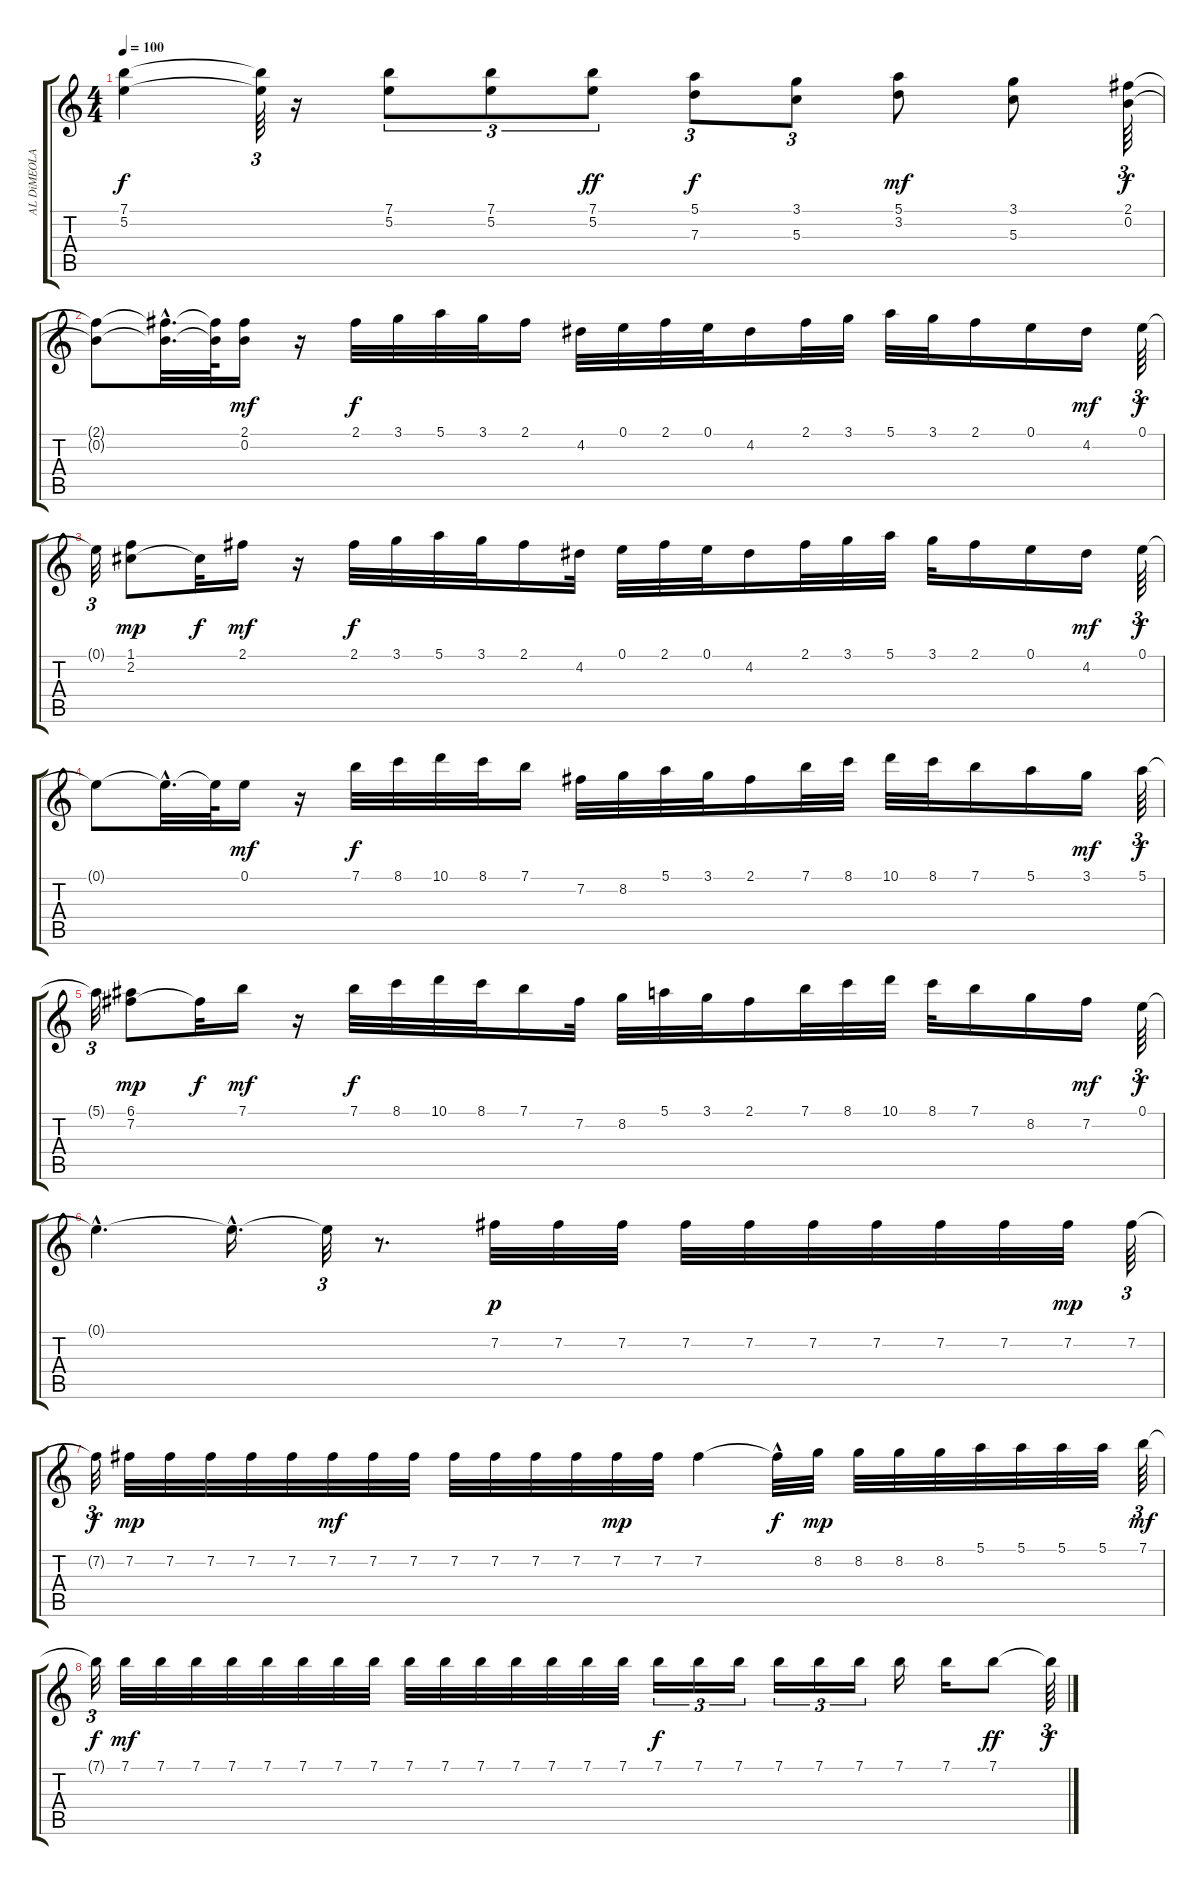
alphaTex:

\track ("AL DiMEOLA" "AL DiMEOLA") {instrument acousticguitarsteel}
\staff {score tabs}
\tuning (E4 B3 G3 D3 A2 E2) {hide}
\ts (4 4)
\tempo 100
\clef g2
\ks c
(7.1{t} 5.2{t}).4{dy f} (7.1{t} 5.2{t}).64{tu (3 2)} r.16 (7.1 5.2).8{tu (3 2)} (7.1 5.2).8{tu (3 2)} (7.1 5.2).8{tu (3 2) dy ff} (5.1 7.3).8{tu (3 2) dy f} (3.1 5.3).8{tu (3 2)} (5.1 3.2).8{dy mf} (3.1 5.3).8 (2.1 0.2).64{tu (3 2) dy f} |
(2.1{t} 0.2{t}).8 (2.1{hac t} 0.2{hac t}).32{d} (2.1{t} 0.2{t}).64 (2.1 0.2).16{dy mf} r.16 2.1.32{dy f} 3.1.32 5.1.32 3.1.32 2.1.16 4.2.32 0.1.32 2.1.32 0.1.32 4.2.16 2.1.32 3.1.32 5.1.32 3.1.32 2.1.16 0.1.16 4.2.16{dy mf} 0.1.64{tu (3 2) dy f} |
0.1{t}.32{tu (3 2)} (1.1 2.2).8{dy mp} 2.2{t}.32{dy f} 2.1.16{dy mf} r.16 2.1.32{dy f} 3.1.32 5.1.32 3.1.32 2.1.16 4.2.32 0.1.32 2.1.32 0.1.32 4.2.16 2.1.32 3.1.32 5.1.32 3.1.32 2.1.16 0.1.16 4.2.16{dy mf} 0.1.64{tu (3 2) dy f} |
0.1{t}.8 0.1{hac t}.32{d} 0.1{t}.64 0.1.16{dy mf} r.16 7.1.32{dy f} 8.1.32 10.1.32 8.1.32 7.1.16 7.2.32 8.2.32 5.1.32 3.1.32 2.1.16 7.1.32 8.1.32 10.1.32 8.1.32 7.1.16 5.1.16 3.1.16{dy mf} 5.1.64{tu (3 2) dy f} |
5.1{t}.32{tu (3 2)} (6.1 7.2).8{dy mp} 7.2{t}.32{dy f} 7.1.16{dy mf} r.16 7.1.32{dy f} 8.1.32 10.1.32 8.1.32 7.1.16 7.2.32 8.2.32 5.1.32 3.1.32 2.1.16 7.1.32 8.1.32 10.1.32 8.1.32 7.1.16 8.2.16 7.2.16{dy mf} 0.1.64{tu (3 2) dy f} |
0.1{hac t}.4{d} 0.1{hac t}.16{d} 0.1{t}.32{tu (3 2)} r.8{d} 7.2.32{dy p} 7.2.32 7.2.32 7.2.32 7.2.32 7.2.32 7.2.32 7.2.32 7.2.32 7.2.32{dy mp} 7.2.64{tu (3 2)} |
7.2{t}.32{tu (3 2) dy f} 7.2.32{dy mp} 7.2.32 7.2.32 7.2.32 7.2.32 7.2.32{dy mf} 7.2.32 7.2.32 7.2.32 7.2.32 7.2.32 7.2.32 7.2.32{dy mp} 7.2.32 7.2.4 7.2{hac t}.32{dy f} 8.2.32{dy mp} 8.2.32 8.2.32 8.2.32 5.1.32 5.1.32 5.1.32 5.1.32 7.1.64{tu (3 2) dy mf} |
7.1{t}.32{tu (3 2) dy f} 7.1.32{dy mf} 7.1.32 7.1.32 7.1.32 7.1.32 7.1.32 7.1.32 7.1.32 7.1.32 7.1.32 7.1.32 7.1.32 7.1.32 7.1.32 7.1.32 7.1.16{tu (3 2) dy f} 7.1.16{tu (3 2)} 7.1.16{tu (3 2)} 7.1.16{tu (3 2)} 7.1.16{tu (3 2)} 7.1.16{tu (3 2)} 7.1.16 7.1.16 7.1.8{dy ff} 7.1{t}.64{tu (3 2) dy f}
